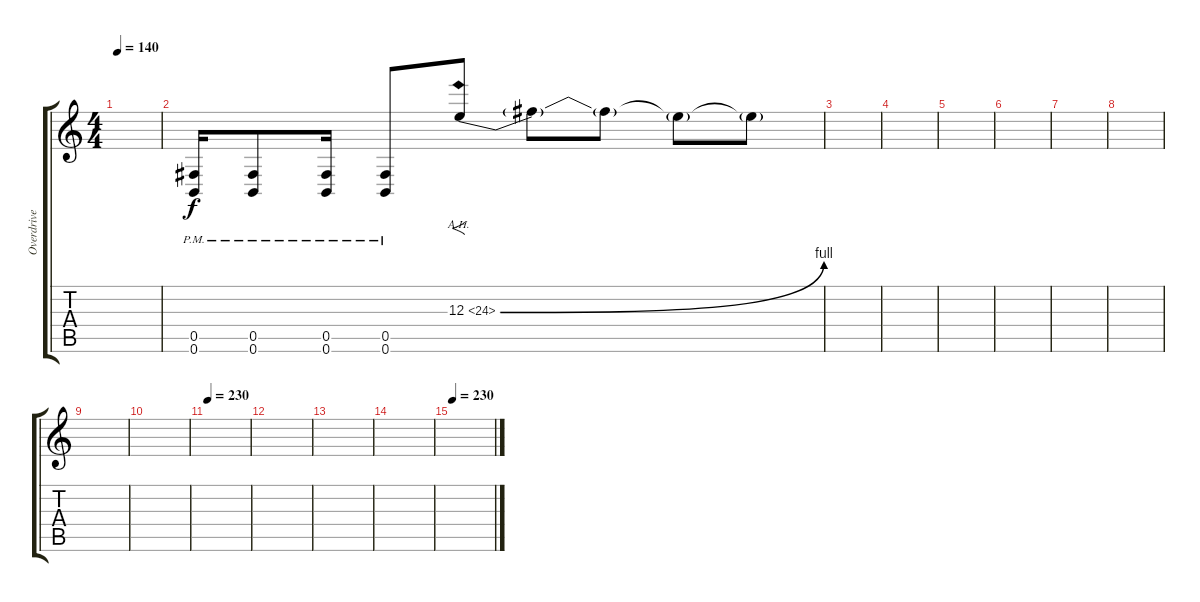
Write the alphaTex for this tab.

\track ("Overdrive Guitar" "Overdrive ") {instrument overdrivenguitar}
\staff {score tabs}
\tuning (Db4 Ab3 E3 B2 Gb2 B1) {hide}
\ts (4 4)
\tempo 140
\clef g2
\ks c
|
(0.5{pm} 0.6{pm}).16 (0.5{pm} 0.6{pm}).8 (0.5{pm} 0.6{pm}).16 (0.5{pm} 0.6{pm}).8 12.3{be (bend 0 0 60 4) ah 12}.8{f} 12.3{t}.8 12.3{t}.8 12.3{t}.8 12.3{t}.8 |
|
|
|
|
|
|
|
|
\tempo 230
|
|
|
|
\tempo 230
